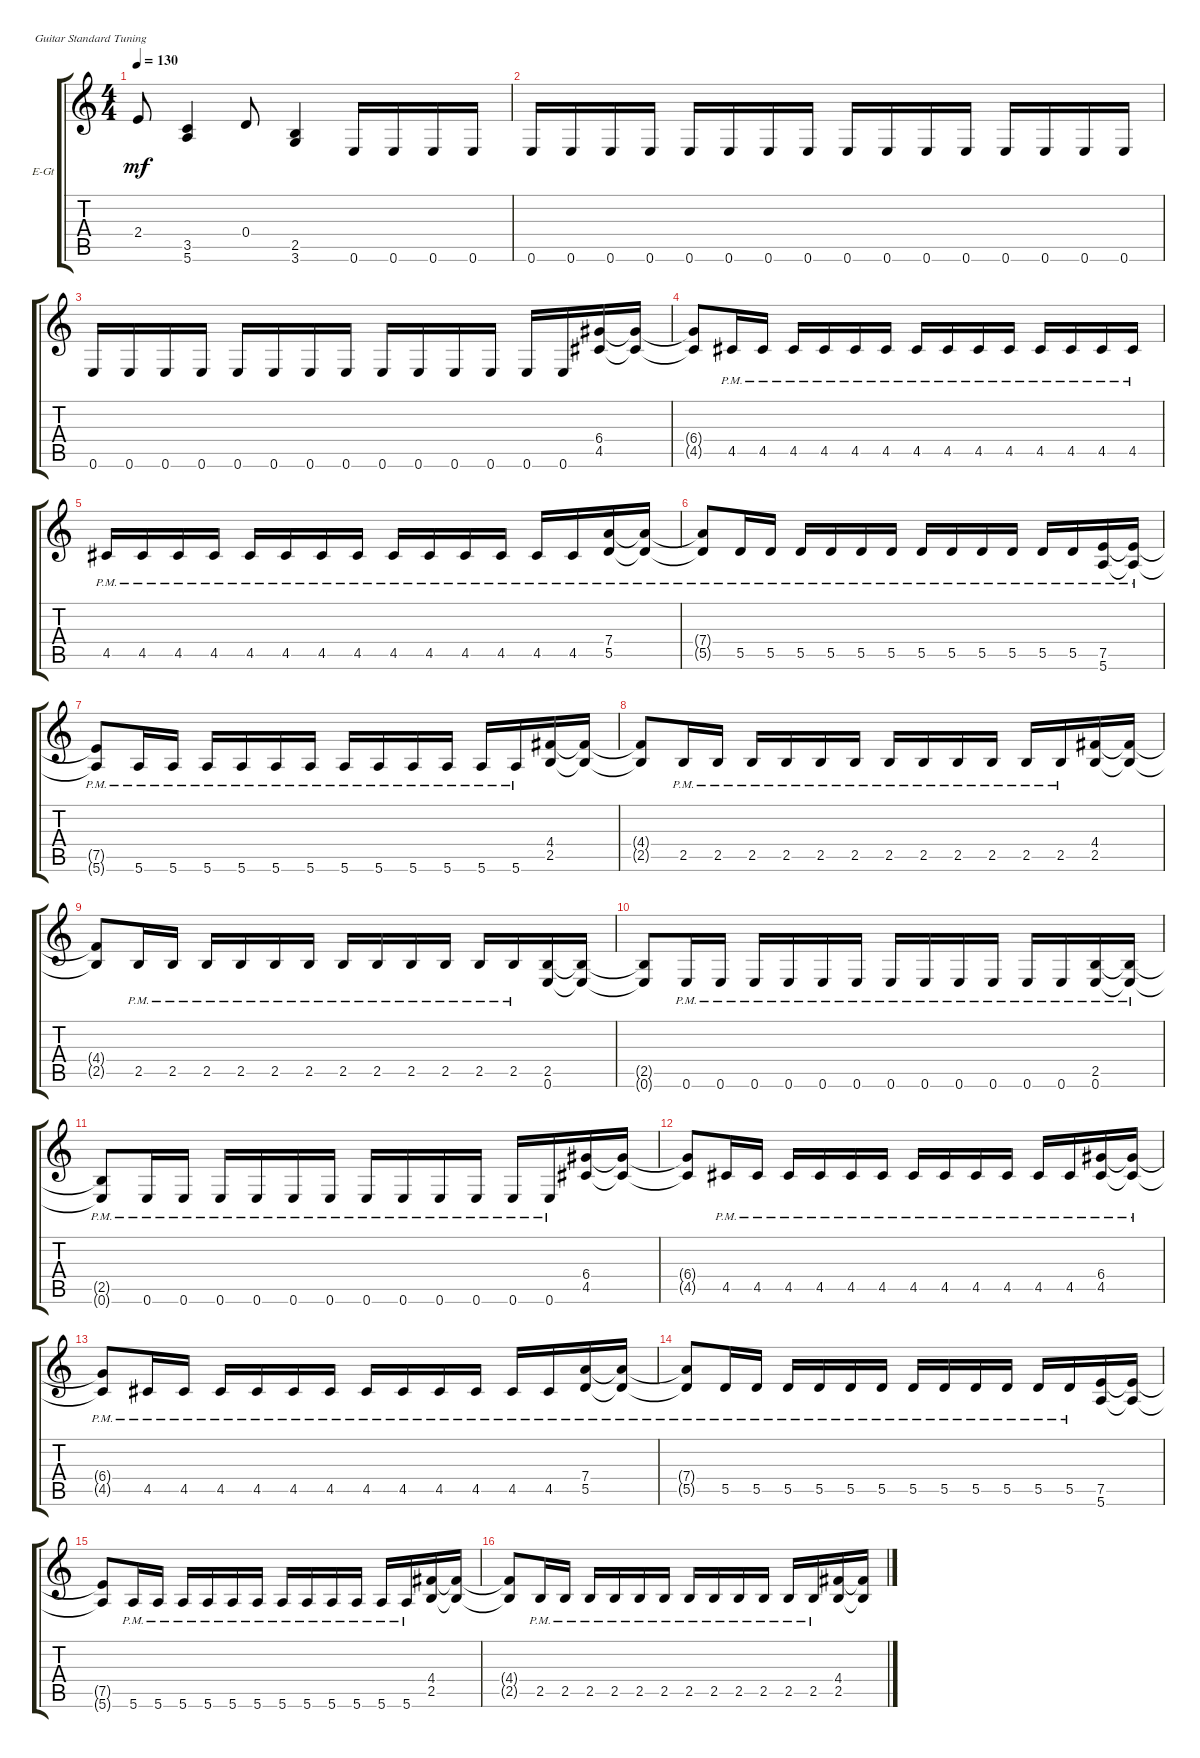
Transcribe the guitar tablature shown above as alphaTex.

\defaultSystemsLayout 4
\bracketExtendMode groupsimilarinstruments
\firstSystemTrackNameOrientation horizontal
\otherSystemsTrackNameOrientation horizontal
\track ("Electric Guitar" "E-Gt") {instrument distortionguitar}
\staff {score tabs}
\tuning (E4 B3 G3 D3 A2 E2)
\ts (4 4)
\tempo 130
\clef g2
\ks c
2.4.8{dy mf} (3.5 5.6).4 0.4.8 (3.6 2.5).4 0.6.16 0.6.16 0.6.16 0.6.16 |
0.6.16 0.6.16 0.6.16 0.6.16 0.6.16 0.6.16 0.6.16 0.6.16 0.6.16 0.6.16 0.6.16 0.6.16 0.6.16 0.6.16 0.6.16 0.6.16 |
0.6.16 0.6.16 0.6.16 0.6.16 0.6.16 0.6.16 0.6.16 0.6.16 0.6.16 0.6.16 0.6.16 0.6.16 0.6.16 0.6.16 (4.5 6.4).16 (4.5{t} 6.4{t}).16 |
(4.5{t} 6.4{t}).8 4.5{pm}.16 4.5{pm}.16 4.5{pm}.16 4.5{pm}.16 4.5{pm}.16 4.5{pm}.16 4.5{pm}.16 4.5{pm}.16 4.5{pm}.16 4.5{pm}.16 4.5{pm}.16 4.5{pm}.16 4.5{pm}.16 4.5{pm}.16 |
4.5{pm}.16 4.5{pm}.16 4.5{pm}.16 4.5{pm}.16 4.5{pm}.16 4.5{pm}.16 4.5{pm}.16 4.5{pm}.16 4.5{pm}.16 4.5{pm}.16 4.5{pm}.16 4.5{pm}.16 4.5{pm}.16 4.5{pm}.16 (5.5{pm} 7.4).16 (5.5{pm t} 7.4{t}).16 |
(5.5{pm t} 7.4{t}).8 5.5{pm}.16 5.5{pm}.16 5.5{pm}.16 5.5{pm}.16 5.5{pm}.16 5.5{pm}.16 5.5{pm}.16 5.5{pm}.16 5.5{pm}.16 5.5{pm}.16 5.5{pm}.16 5.5{pm}.16 (7.5{pm} 5.6).16 (7.5{pm t} 5.6{t}).16 |
(7.5{pm t} 5.6{t}).8 5.6{pm}.16 5.6{pm}.16 5.6{pm}.16 5.6{pm}.16 5.6{pm}.16 5.6{pm}.16 5.6{pm}.16 5.6{pm}.16 5.6{pm}.16 5.6{pm}.16 5.6{pm}.16 5.6{pm}.16 (2.5 4.4).16 (2.5{t} 4.4{t}).16 |
(4.4{t} 2.5{t}).8 2.5{pm}.16 2.5{pm}.16 2.5{pm}.16 2.5{pm}.16 2.5{pm}.16 2.5{pm}.16 2.5{pm}.16 2.5{pm}.16 2.5{pm}.16 2.5{pm}.16 2.5{pm}.16 2.5{pm}.16 (2.5 4.4).16 (2.5{t} 4.4{t}).16 |
(2.5{t} 4.4{t}).8 2.5{pm}.16 2.5{pm}.16 2.5{pm}.16 2.5{pm}.16 2.5{pm}.16 2.5{pm}.16 2.5{pm}.16 2.5{pm}.16 2.5{pm}.16 2.5{pm}.16 2.5{pm}.16 2.5{pm}.16 (2.5 0.6).16 (2.5{t} 0.6{t}).16 |
(2.5{t} 0.6{t}).8 0.6{pm}.16 0.6{pm}.16 0.6{pm}.16 0.6{pm}.16 0.6{pm}.16 0.6{pm}.16 0.6{pm}.16 0.6{pm}.16 0.6{pm}.16 0.6{pm}.16 0.6{pm}.16 0.6{pm}.16 (0.6{pm} 2.5).16 (0.6{pm t} 2.5{t}).16 |
(2.5{t} 0.6{pm t}).8 0.6{pm}.16 0.6{pm}.16 0.6{pm}.16 0.6{pm}.16 0.6{pm}.16 0.6{pm}.16 0.6{pm}.16 0.6{pm}.16 0.6{pm}.16 0.6{pm}.16 0.6{pm}.16 0.6{pm}.16 (4.5 6.4).16 (4.5{t} 6.4{t}).16 |
(4.5{t} 6.4{t}).8 4.5{pm}.16 4.5{pm}.16 4.5{pm}.16 4.5{pm}.16 4.5{pm}.16 4.5{pm}.16 4.5{pm}.16 4.5{pm}.16 4.5{pm}.16 4.5{pm}.16 4.5{pm}.16 4.5{pm}.16 (4.5{pm} 6.4).16 (4.5{pm t} 6.4{t}).16 |
(6.4{t} 4.5{pm t}).8 4.5{pm}.16 4.5{pm}.16 4.5{pm}.16 4.5{pm}.16 4.5{pm}.16 4.5{pm}.16 4.5{pm}.16 4.5{pm}.16 4.5{pm}.16 4.5{pm}.16 4.5{pm}.16 4.5{pm}.16 (5.5{pm} 7.4).16 (5.5{pm t} 7.4{t}).16 |
(5.5{pm t} 7.4{t}).8 5.5{pm}.16 5.5{pm}.16 5.5{pm}.16 5.5{pm}.16 5.5{pm}.16 5.5{pm}.16 5.5{pm}.16 5.5{pm}.16 5.5{pm}.16 5.5{pm}.16 5.5{pm}.16 5.5{pm}.16 (7.5 5.6).16 (7.5{t} 5.6{t}).16 |
(5.6{t} 7.5{t}).8 5.6{pm}.16 5.6{pm}.16 5.6{pm}.16 5.6{pm}.16 5.6{pm}.16 5.6{pm}.16 5.6{pm}.16 5.6{pm}.16 5.6{pm}.16 5.6{pm}.16 5.6{pm}.16 5.6{pm}.16 (2.5 4.4).16 (2.5{t} 4.4{t}).16 |
(4.4{t} 2.5{t}).8 2.5{pm}.16 2.5{pm}.16 2.5{pm}.16 2.5{pm}.16 2.5{pm}.16 2.5{pm}.16 2.5{pm}.16 2.5{pm}.16 2.5{pm}.16 2.5{pm}.16 2.5{pm}.16 2.5{pm}.16 (2.5 4.4).16 (2.5{t} 4.4{t}).16
